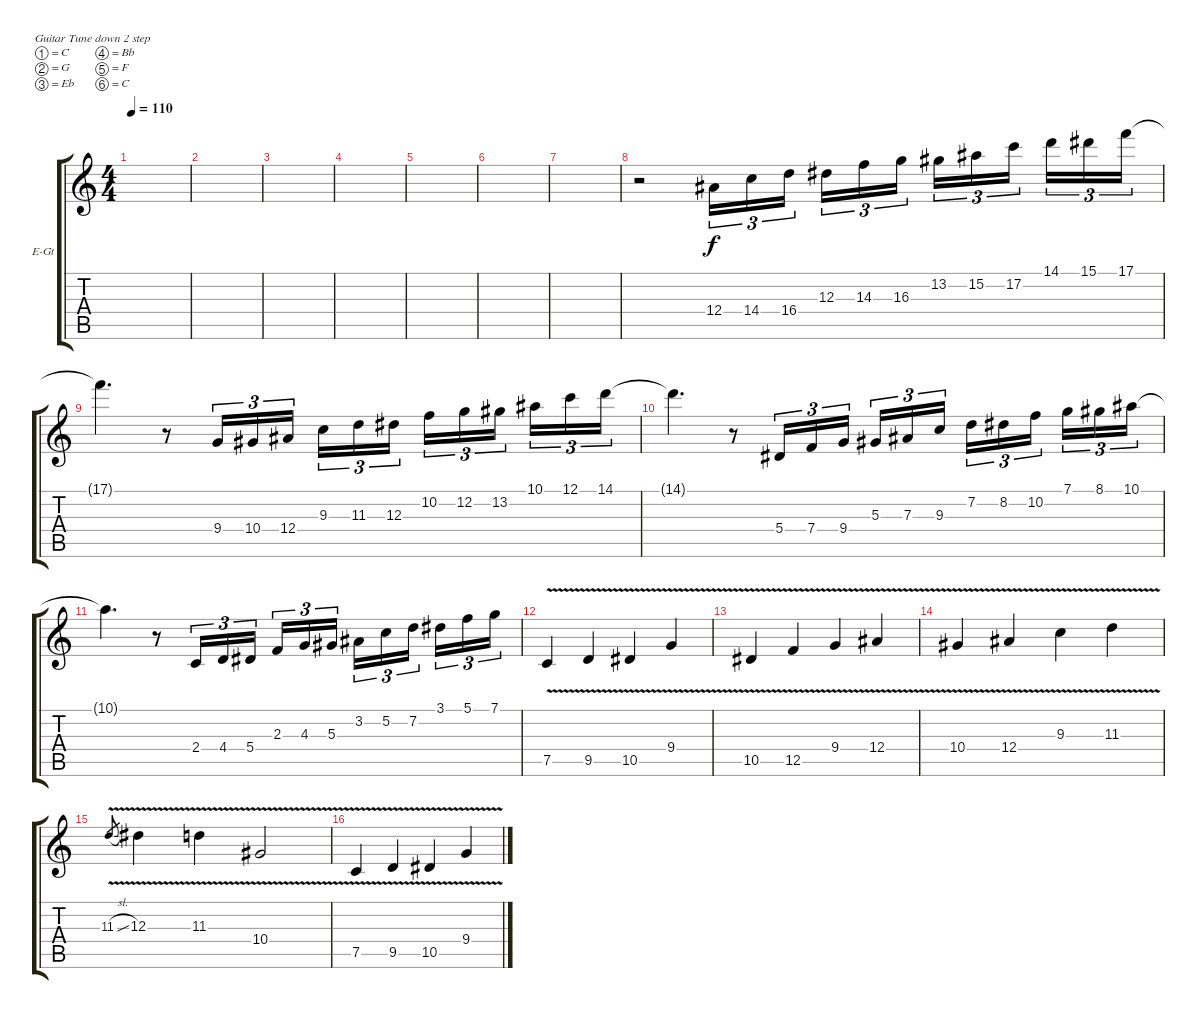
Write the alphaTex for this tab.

\defaultSystemsLayout 4
\bracketExtendMode groupsimilarinstruments
\firstSystemTrackNameOrientation horizontal
\otherSystemsTrackNameOrientation horizontal
\track ("Electric Guitar 15" "E-Gt") {instrument distortionguitar}
\staff {score tabs}
\tuning (C4 G3 Eb3 Bb2 F2 C2)
\ts (4 4)
\tempo 110
\clef g2
\scale
0.333333
\ks c
|
\scale
0.333333 |
\scale
0.333333 |
\scale
0.333333 |
\scale
0.333333 |
\scale
0.333333 |
|
r.2 12.4.16{tu (3 2)} 14.4.16{tu (3 2)} 16.4.16{tu (3 2)} 12.3.16{tu (3 2)} 14.3.16{tu (3 2)} 16.3.16{tu (3 2)} 13.2.16{tu (3 2)} 15.2.16{tu (3 2)} 17.2.16{tu (3 2)} 14.1.16{tu (3 2)} 15.1.16{tu (3 2)} 17.1.16{tu (3 2)} |
17.1{t}.4{d} r.8 9.4.16{tu (3 2)} 10.4.16{tu (3 2)} 12.4.16{tu (3 2)} 9.3.16{tu (3 2)} 11.3.16{tu (3 2)} 12.3.16{tu (3 2)} 10.2.16{tu (3 2)} 12.2.16{tu (3 2)} 13.2.16{tu (3 2)} 10.1.16{tu (3 2)} 12.1.16{tu (3 2)} 14.1.16{tu (3 2)} |
14.1{t}.4{d} r.8 5.4.16{tu (3 2)} 7.4.16{tu (3 2)} 9.4.16{tu (3 2)} 5.3.16{tu (3 2)} 7.3.16{tu (3 2)} 9.3.16{tu (3 2)} 7.2.16{tu (3 2)} 8.2.16{tu (3 2)} 10.2.16{tu (3 2)} 7.1.16{tu (3 2)} 8.1.16{tu (3 2)} 10.1.16{tu (3 2)} |
10.1{t}.4{d} r.8 2.4.16{tu (3 2)} 4.4.16{tu (3 2)} 5.4.16{tu (3 2)} 2.3.16{tu (3 2)} 4.3.16{tu (3 2)} 5.3.16{tu (3 2)} 3.2.16{tu (3 2)} 5.2.16{tu (3 2)} 7.2.16{tu (3 2)} 3.1.16{tu (3 2)} 5.1.16{tu (3 2)} 7.1.16{tu (3 2)} |
7.5{v}.4 9.5{v}.4 10.5{v}.4 9.4{v}.4 |
10.5{v}.4 12.5{v}.4 9.4{v}.4 12.4{v}.4 |
10.4{v}.4 12.4{v}.4 9.3{v}.4 11.3{v}.4 |
11.3{v sl}.8{gr} 12.3{v}.4 11.3{v}.4 10.4{v}.2 |
7.5{v}.4 9.5{v}.4 10.5{v}.4 9.4{v}.4
